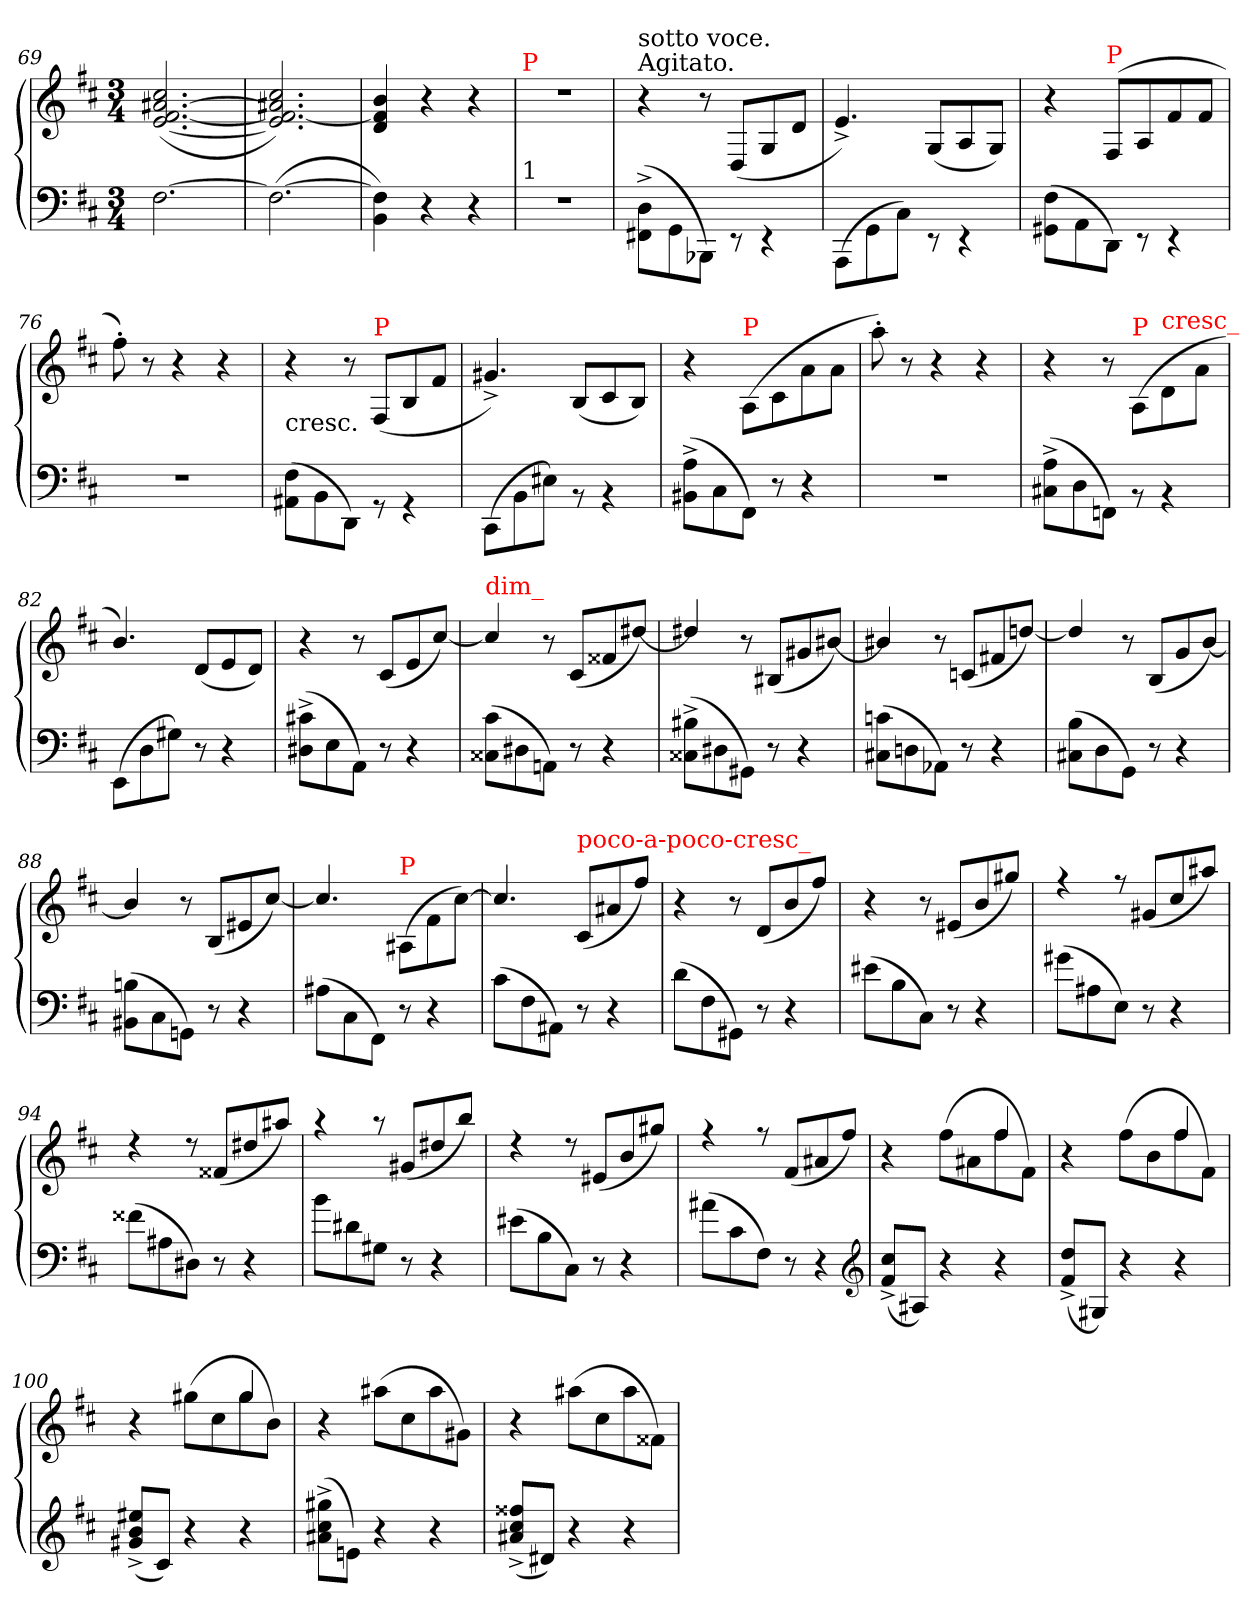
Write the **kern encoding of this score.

**kern	**kern
*part1	*part1
*staff2	*staff1
*clefF4	*clefG2
*k[f#c#]	*k[f#c#]
*M3/4	*M3/4
=69	=69
[2.F#	(>2.cc# [2.a#X [2.f# [2.e
=70	=70
(<2.F#_	2.cc# 2.a#X] 2.f#_ 2.e])
=71	=71
4F#] 4BB)	4b 4f#] 4d
4r	4r
4r	4r
=72	=72
!	!LO:TX:a:color=red:t=P
!LO:TX:a:t=1	!
2.rF	2.rdd
=73	=73
!	!LO:TX:a:t=Agitato.
!	!LO:TX:a:t=sotto voce.
(>8D^<\ 8FF#X^<\L	4r
8GG\	.
8BBB-X\J)	8r
8rEE	(8D/L
4rEE	8G/
.	8d/J
=74	=74
(8AAA\L	4.e^>)
8GG\	.
8C#\J)	.
8rEE	(8G/L
4rEE	8A/
.	8G/J)
=75	=75
(>8F#\ 8GG#X\L	4r
8AA\	.
!	!LO:TX:a:color=red:t=P
8DD\J)	(>8F#/L
8rEE	8A/
4rEE	8f#\
.	8f#\J
=76	=76
2.rF	8ff#')
.	8r
.	4r
.	4r
=77	=77
!	!LO:TX:c:t=cresc.
(>8F#\ 8AA#X\L	4r
8BB\	.
8DD\J)	8r
!	!LO:TX:a:color=red:t=P
8rGG	(<8F#/L
4rGG	8B/
.	8f#\J
=78	=78
(>8CC#\L	4.g#X^>)
8BB\	.
8E#X\J)	.
8rBB	(8B/L
4rBB	8c#/
.	8B/J)
=79	=79
(>8A^<\ 8BB#X^<\L	4r
8C#\	.
!	!LO:TX:a:color=red:t=P
8FF#\J)	(>8A/L
8r	8c#\
4r	8a\
.	8a\J
=80	=80
2.rF	8aa')
.	8r
.	4r
.	4r
=81	=81
(8A^<\ 8C#X^<\L	4r
8D\	.
8FFn\J)	8r
!	!LO:TX:a:color=red:t=P
8rBB	(>8A/L
!	!LO:TX:a:color=red:t=cresc_
4rBB	8d\
.	8a\J
=82	=82
(8EE\L	4.b/)
8D\	.
8G#X\J)	.
8r	(8dL
4r	8e
.	8dJ)
=83	=83
(8c#X^< 8D#X^<L	4r
8E	.
8AAJ)	8r
8r	(8c#L
4r	8e
.	[8cc#J)
=84	=84
!	!LO:TX:a:color=red:t=dim_
(8c#\ 8C##X\L	4cc#/]
8D#X\	.
8AAn\J)	8r
8r	(8c#L
4r	8f##X
.	[8dd#XJ)
=85	=85
(8B#X^<\ 8C##X^<\L	4dd#X/]
8D#X\	.
8GG#X\J)	8r
8r	(8B#XL
4r	8g#X
.	[8b#XJ)
=86	=86
(8cn\ 8C#X\L	4b#X/]
8Dn\	.
8AA-X\J)	8r
8r	(<8cnL
4r	8f#X
.	[8ddnJ)
=87	=87
(>8B\ 8C#X\L	4dd/]
8D\	.
8GG\J)	8r
8r	(<8BL
4r	8g
.	[8bJ)
=88	=88
(>8Bn\ 8BB#X\L	4b/]
8C#\	.
8GGn\J)	8r
8r	(<8BL
4r	8e#X
.	[8cc#J)
=89	=89
(>8A#X\L	4.cc#/]
8C#\	.
8FF#\J)	.
!	!LO:TX:a:color=red:t=P
8r	(>8A#X/L
4r	8f#\
.	[8cc#\J)
=90	=90
(8c#L	4.cc#/]
8F#	.
8AA#XJ)	.
!	!LO:TX:a:color=red:t=poco-a-poco-cresc_
8r	(<8c#L
4r	8a#X
.	8ff#J)
=91	=91
(8dL	4r
8F#	.
8GG#XJ)	8r
8r	(<8dL
4r	8b
.	8ff#J)
=92	=92
(8e#XL	4r
8B	.
8C#J)	8r
8r	(<8e#X/L
4r	8b/
.	8gg#X/J)
=93	=93
(8g#XL	4rff
8A#X	.
8EJ)	8rff
8r	(<8g#X/L
4r	8cc#/
.	8aa#X/J)
=94	=94
(8f##XL	4rdd
8A#X	.
8D#XJ)	8rdd
8r	(<8f##X/L
4r	8dd#X/
.	8aa#X/J)
=95	=95
8b\L	4raa
8d#X	.
8G#XJ	8raa
8r	(<8g#X/L
4r	8dd#X/
.	8bb/J)
=96	=96
(8e#XL	4rdd
8B	.
8C#J)	8rdd
8r	(<8e#X/L
4r	8b/
.	8gg#X/J)
=97	=97
(8a#XL	4rff
8c#	.
8F#J)	8rff
8r	(<8f#/L
4r	8a#X/
.	8ff#/J)
*clefG2	*
=98	=98
*	*^
(8cc#^> 8f#^>L	2ryy	4r
8A#XJ)	.	.
4r	.	(8ff#L
.	.	8a#X
4r	4ff#	8ff#
.	.	8f#J)
=99	=99	=99
(8dd^> 8f#^>L	2ryy	4r
8G#XJ)	.	.
4r	.	(8ff#L
.	.	8b
4r	4ff#	8ff#
.	.	8f#J)
=100	=100	=100
(8ee#X^> 8b^> 8g#X^>L	2ryy	4r
8c#J)	.	.
4r	.	(>8gg#XL
.	.	8cc#
4r	4gg#	8gg#
.	.	8bJ)
*	*v	*v
=101	=101
(8gg#X^> 8cc#^> 8a#X^>L	4r
8enJ)	.
4r	(8aa#XL
.	8cc#
4r	8aa#
.	8g#XJ)
=102	=102
(8ff##X^> 8cc#^> 8a#X^>L	4r
8d#XJ)	.
4r	(8aa#XL
.	8cc#
4r	8aa#
.	8f##XJ)
=	=
*-	*-
